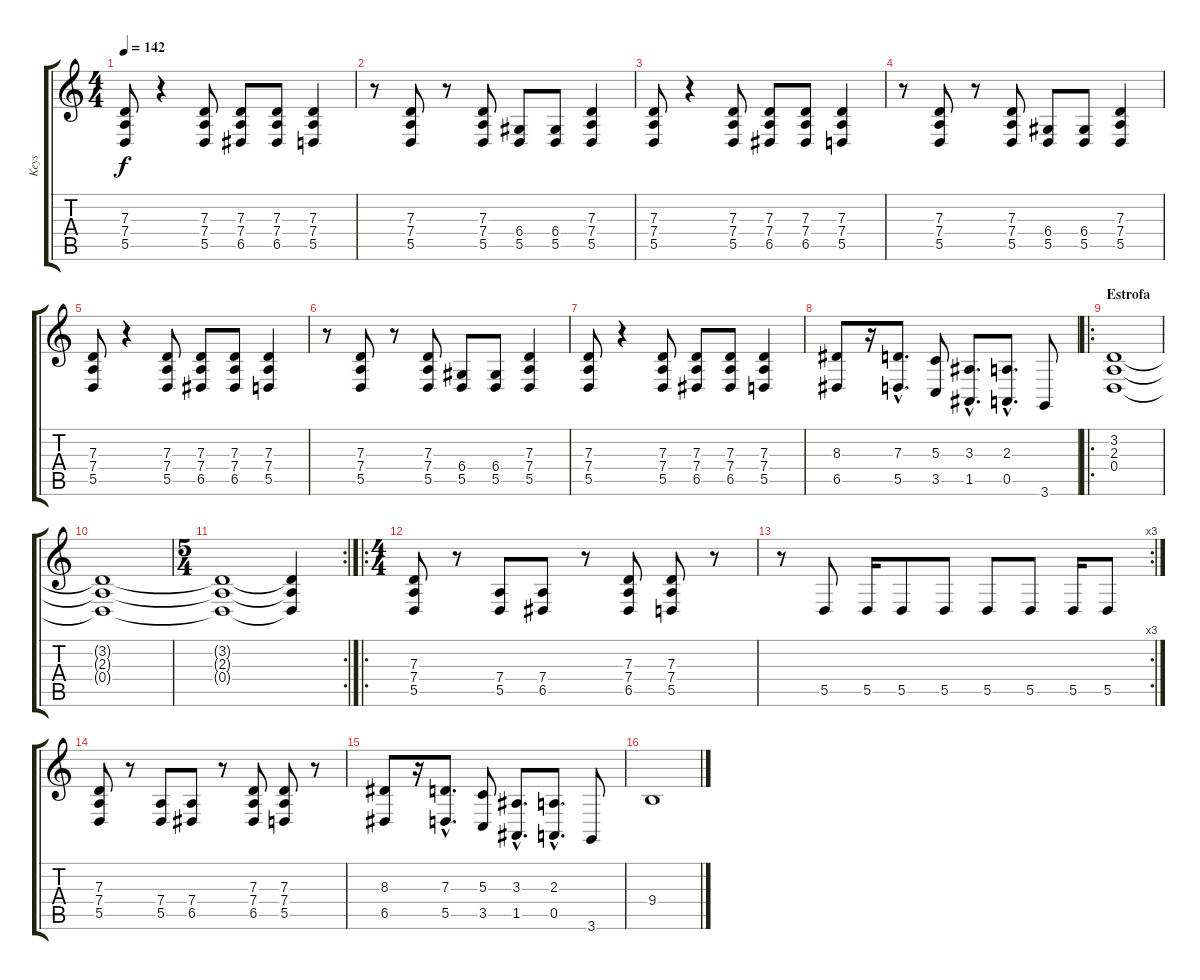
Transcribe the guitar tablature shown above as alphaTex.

\track ("Keys" "Keys") {instrument lead1square}
\staff {score tabs}
\tuning (E4 B3 G3 D3 A2 E2) {hide}
\ts (4 4)
\tempo 142
\clef g2
\ks c
(7.3 7.4 5.5).8{dy f instrument lead1square} r.4 (7.3 7.4 5.5).8 (7.3 7.4 6.5).8 (7.3 7.4 6.5).8 (7.3 7.4 5.5).4 |
r.8 (7.3 7.4 5.5).8 r.8 (7.3 7.4 5.5).8 (6.4 5.5).8 (6.4 5.5).8 (7.3 7.4 5.5).4 |
(7.3 7.4 5.5).8 r.4 (7.3 7.4 5.5).8 (7.3 7.4 6.5).8 (7.3 7.4 6.5).8 (7.3 7.4 5.5).4 |
r.8 (7.3 7.4 5.5).8 r.8 (7.3 7.4 5.5).8 (6.4 5.5).8 (6.4 5.5).8 (7.3 7.4 5.5).4 |
(7.3 7.4 5.5).8 r.4 (7.3 7.4 5.5).8 (7.3 7.4 6.5).8 (7.3 7.4 6.5).8 (7.3 7.4 5.5).4 |
r.8 (7.3 7.4 5.5).8 r.8 (7.3 7.4 5.5).8 (6.4 5.5).8 (6.4 5.5).8 (7.3 7.4 5.5).4 |
(7.3 7.4 5.5).8 r.4 (7.3 7.4 5.5).8 (7.3 7.4 6.5).8 (7.3 7.4 6.5).8 (7.3 7.4 5.5).4 |
(8.3 6.5).8 r.16 (7.3{hac} 5.5{hac}).8{d} (5.3 3.5).8 (3.3{hac} 1.5{hac}).8{d} (2.3{hac} 0.5{hac}).8{d} 3.6.8 |
\ro
\section ("" "Estrofa")
(3.2 2.3 0.4).1 |
(3.2{t} 2.3{t} 0.4{t}).1 |
\rc 2
\ts (5 4)
(3.2{t} 2.3{t} 0.4{t}).1 (3.2{t} 2.3{t} 0.4{t}).4 |
\ro
\ts (4 4)
(7.3 7.4 5.5).8 r.8 (7.4 5.5).8 (7.4 6.5).8 r.8 (7.3 7.4 6.5).8 (7.3 7.4 5.5).8 r.8 |
\rc 3
r.8 5.5.8 5.5.16 5.5.8 5.5.8 5.5.8 5.5.8 5.5.16 5.5.8 |
(7.3 7.4 5.5).8 r.8 (7.4 5.5).8 (7.4 6.5).8 r.8 (7.3 7.4 6.5).8 (7.3 7.4 5.5).8 r.8 |
(8.3 6.5).8 r.16 (7.3{hac} 5.5{hac}).8{d} (5.3 3.5).8 (3.3{hac} 1.5{hac}).8{d} (2.3{hac} 0.5{hac}).8{d} 3.6.8 |
9.4.1
